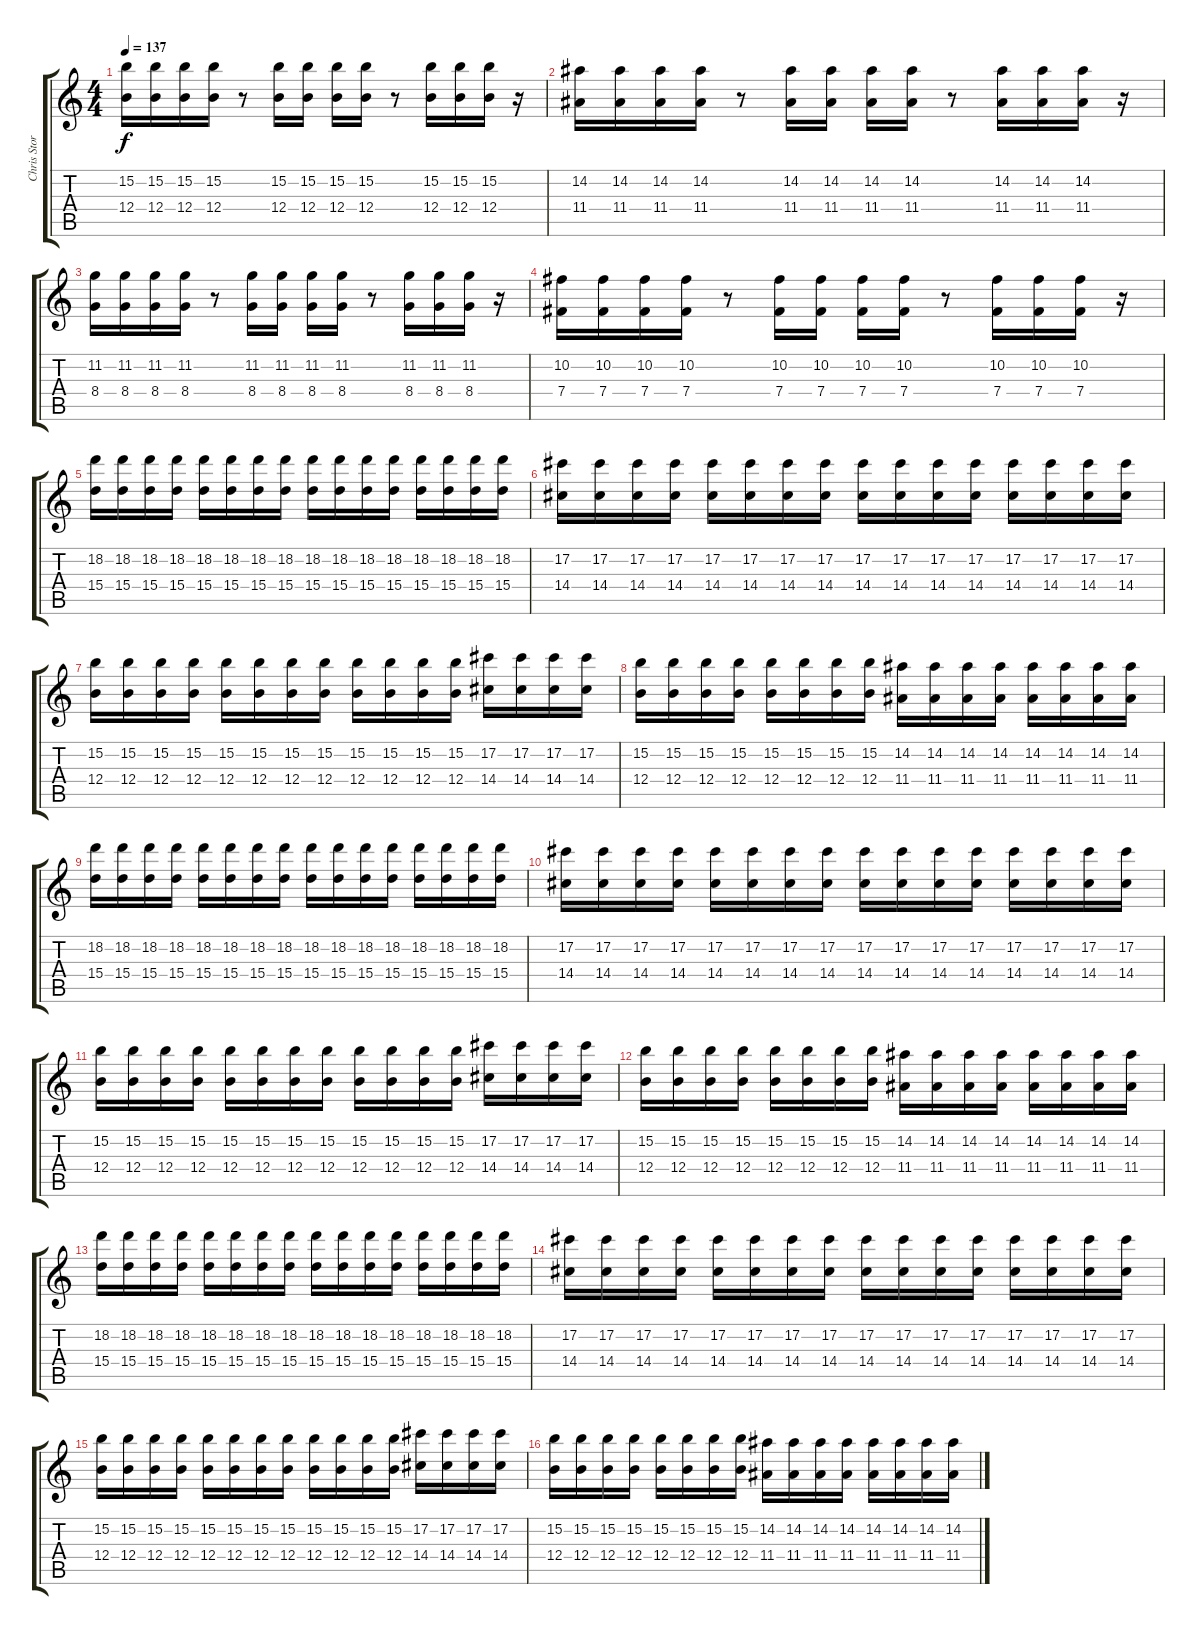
\track ("Chris Storey" "Chris Stor") {instrument overdrivenguitar}
\staff {score tabs}
\tuning (Db4 Ab3 E3 B2 Gb2 B1) {hide}
\ts (4 4)
\tempo 137
\clef g2
\ks c
(15.2 12.4).16{dy f} (15.2 12.4).16 (15.2 12.4).16 (15.2 12.4).16 r.8 (15.2 12.4).16 (15.2 12.4).16 (15.2 12.4).16 (15.2 12.4).16 r.8 (15.2 12.4).16 (15.2 12.4).16 (15.2 12.4).16 r.16 |
(14.2 11.4).16 (14.2 11.4).16 (14.2 11.4).16 (14.2 11.4).16 r.8 (14.2 11.4).16 (14.2 11.4).16 (14.2 11.4).16 (14.2 11.4).16 r.8 (14.2 11.4).16 (14.2 11.4).16 (14.2 11.4).16 r.16 |
(11.2 8.4).16 (11.2 8.4).16 (11.2 8.4).16 (11.2 8.4).16 r.8 (11.2 8.4).16 (11.2 8.4).16 (11.2 8.4).16 (11.2 8.4).16 r.8 (11.2 8.4).16 (11.2 8.4).16 (11.2 8.4).16 r.16 |
(10.2 7.4).16 (10.2 7.4).16 (10.2 7.4).16 (10.2 7.4).16 r.8 (10.2 7.4).16 (10.2 7.4).16 (10.2 7.4).16 (10.2 7.4).16 r.8 (10.2 7.4).16 (10.2 7.4).16 (10.2 7.4).16 r.16 |
(18.2 15.4).16 (18.2 15.4).16 (18.2 15.4).16 (18.2 15.4).16 (18.2 15.4).16 (18.2 15.4).16 (18.2 15.4).16 (18.2 15.4).16 (18.2 15.4).16 (18.2 15.4).16 (18.2 15.4).16 (18.2 15.4).16 (18.2 15.4).16 (18.2 15.4).16 (18.2 15.4).16 (18.2 15.4).16 |
(17.2 14.4).16 (17.2 14.4).16 (17.2 14.4).16 (17.2 14.4).16 (17.2 14.4).16 (17.2 14.4).16 (17.2 14.4).16 (17.2 14.4).16 (17.2 14.4).16 (17.2 14.4).16 (17.2 14.4).16 (17.2 14.4).16 (17.2 14.4).16 (17.2 14.4).16 (17.2 14.4).16 (17.2 14.4).16 |
(15.2 12.4).16 (15.2 12.4).16 (15.2 12.4).16 (15.2 12.4).16 (15.2 12.4).16 (15.2 12.4).16 (15.2 12.4).16 (15.2 12.4).16 (15.2 12.4).16 (15.2 12.4).16 (15.2 12.4).16 (15.2 12.4).16 (17.2 14.4).16 (17.2 14.4).16 (17.2 14.4).16 (17.2 14.4).16 |
(15.2 12.4).16 (15.2 12.4).16 (15.2 12.4).16 (15.2 12.4).16 (15.2 12.4).16 (15.2 12.4).16 (15.2 12.4).16 (15.2 12.4).16 (14.2 11.4).16 (14.2 11.4).16 (14.2 11.4).16 (14.2 11.4).16 (14.2 11.4).16 (14.2 11.4).16 (14.2 11.4).16 (14.2 11.4).16 |
(18.2 15.4).16 (18.2 15.4).16 (18.2 15.4).16 (18.2 15.4).16 (18.2 15.4).16 (18.2 15.4).16 (18.2 15.4).16 (18.2 15.4).16 (18.2 15.4).16 (18.2 15.4).16 (18.2 15.4).16 (18.2 15.4).16 (18.2 15.4).16 (18.2 15.4).16 (18.2 15.4).16 (18.2 15.4).16 |
(17.2 14.4).16 (17.2 14.4).16 (17.2 14.4).16 (17.2 14.4).16 (17.2 14.4).16 (17.2 14.4).16 (17.2 14.4).16 (17.2 14.4).16 (17.2 14.4).16 (17.2 14.4).16 (17.2 14.4).16 (17.2 14.4).16 (17.2 14.4).16 (17.2 14.4).16 (17.2 14.4).16 (17.2 14.4).16 |
(15.2 12.4).16 (15.2 12.4).16 (15.2 12.4).16 (15.2 12.4).16 (15.2 12.4).16 (15.2 12.4).16 (15.2 12.4).16 (15.2 12.4).16 (15.2 12.4).16 (15.2 12.4).16 (15.2 12.4).16 (15.2 12.4).16 (17.2 14.4).16 (17.2 14.4).16 (17.2 14.4).16 (17.2 14.4).16 |
(15.2 12.4).16 (15.2 12.4).16 (15.2 12.4).16 (15.2 12.4).16 (15.2 12.4).16 (15.2 12.4).16 (15.2 12.4).16 (15.2 12.4).16 (14.2 11.4).16 (14.2 11.4).16 (14.2 11.4).16 (14.2 11.4).16 (14.2 11.4).16 (14.2 11.4).16 (14.2 11.4).16 (14.2 11.4).16 |
(18.2 15.4).16 (18.2 15.4).16 (18.2 15.4).16 (18.2 15.4).16 (18.2 15.4).16 (18.2 15.4).16 (18.2 15.4).16 (18.2 15.4).16 (18.2 15.4).16 (18.2 15.4).16 (18.2 15.4).16 (18.2 15.4).16 (18.2 15.4).16 (18.2 15.4).16 (18.2 15.4).16 (18.2 15.4).16 |
(17.2 14.4).16 (17.2 14.4).16 (17.2 14.4).16 (17.2 14.4).16 (17.2 14.4).16 (17.2 14.4).16 (17.2 14.4).16 (17.2 14.4).16 (17.2 14.4).16 (17.2 14.4).16 (17.2 14.4).16 (17.2 14.4).16 (17.2 14.4).16 (17.2 14.4).16 (17.2 14.4).16 (17.2 14.4).16 |
(15.2 12.4).16 (15.2 12.4).16 (15.2 12.4).16 (15.2 12.4).16 (15.2 12.4).16 (15.2 12.4).16 (15.2 12.4).16 (15.2 12.4).16 (15.2 12.4).16 (15.2 12.4).16 (15.2 12.4).16 (15.2 12.4).16 (17.2 14.4).16 (17.2 14.4).16 (17.2 14.4).16 (17.2 14.4).16 |
(15.2 12.4).16 (15.2 12.4).16 (15.2 12.4).16 (15.2 12.4).16 (15.2 12.4).16 (15.2 12.4).16 (15.2 12.4).16 (15.2 12.4).16 (14.2 11.4).16 (14.2 11.4).16 (14.2 11.4).16 (14.2 11.4).16 (14.2 11.4).16 (14.2 11.4).16 (14.2 11.4).16 (14.2 11.4).16
